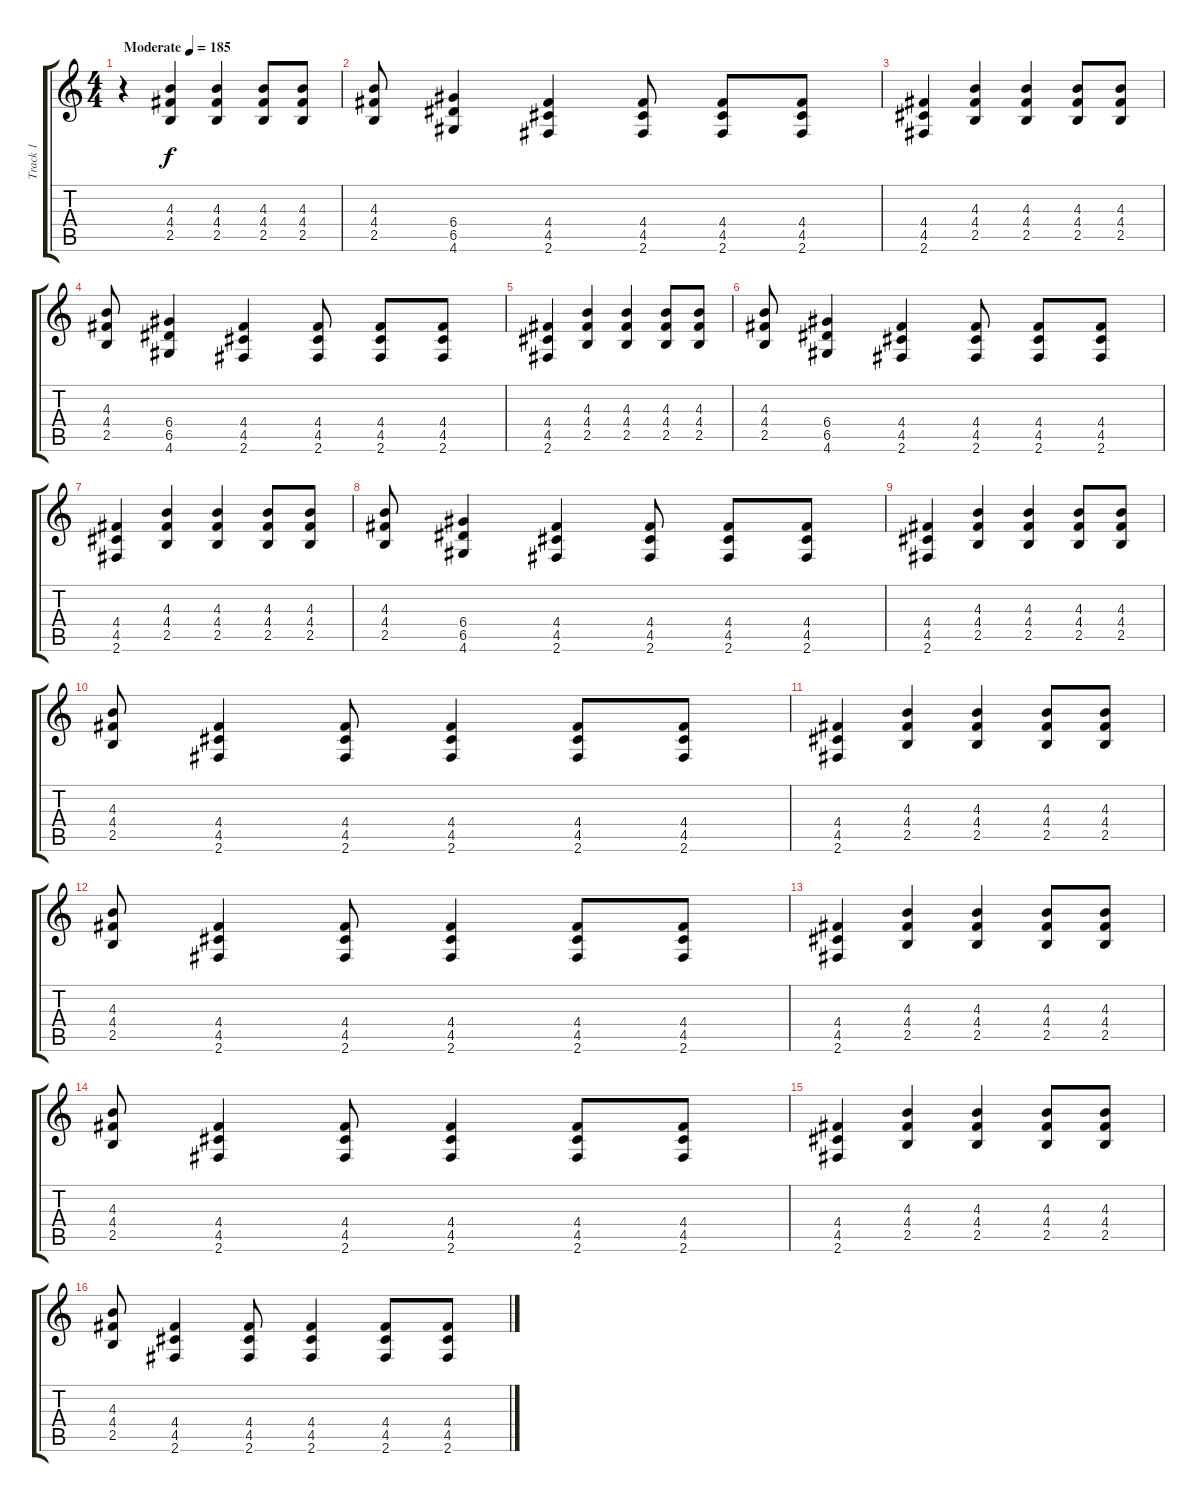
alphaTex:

\track ("Track 1" "Track 1") {instrument distortionguitar}
\staff {score tabs}
\tuning (E4 B3 G3 D3 A2 E2) {hide}
\ts (4 4)
\tempo (185 "Moderate")
\clef g2
\ks c
r.4{dy f instrument distortionguitar} (4.3 4.4 2.5).4 (4.3 4.4 2.5).4 (4.3 4.4 2.5).8 (4.3 4.4 2.5).8 |
(4.3 4.4 2.5).8 (6.4 6.5 4.6).4 (4.4 4.5 2.6).4 (4.4 4.5 2.6).8 (4.4 4.5 2.6).8 (4.4 4.5 2.6).8 |
(4.4 4.5 2.6).4 (4.3 4.4 2.5).4 (4.3 4.4 2.5).4 (4.3 4.4 2.5).8 (4.3 4.4 2.5).8 |
(4.3 4.4 2.5).8 (6.4 6.5 4.6).4 (4.4 4.5 2.6).4 (4.4 4.5 2.6).8 (4.4 4.5 2.6).8 (4.4 4.5 2.6).8 |
(4.4 4.5 2.6).4 (4.3 4.4 2.5).4 (4.3 4.4 2.5).4 (4.3 4.4 2.5).8 (4.3 4.4 2.5).8 |
(4.3 4.4 2.5).8 (6.4 6.5 4.6).4 (4.4 4.5 2.6).4 (4.4 4.5 2.6).8 (4.4 4.5 2.6).8 (4.4 4.5 2.6).8 |
(4.4 4.5 2.6).4 (4.3 4.4 2.5).4 (4.3 4.4 2.5).4 (4.3 4.4 2.5).8 (4.3 4.4 2.5).8 |
(4.3 4.4 2.5).8 (6.4 6.5 4.6).4 (4.4 4.5 2.6).4 (4.4 4.5 2.6).8 (4.4 4.5 2.6).8 (4.4 4.5 2.6).8 |
(4.4 4.5 2.6).4 (4.3 4.4 2.5).4 (4.3 4.4 2.5).4 (4.3 4.4 2.5).8 (4.3 4.4 2.5).8 |
(4.3 4.4 2.5).8 (4.4 4.5 2.6).4 (4.4 4.5 2.6).8 (4.4 4.5 2.6).4 (4.4 4.5 2.6).8 (4.4 4.5 2.6).8 |
(4.4 4.5 2.6).4 (4.3 4.4 2.5).4 (4.3 4.4 2.5).4 (4.3 4.4 2.5).8 (4.3 4.4 2.5).8 |
(4.3 4.4 2.5).8 (4.4 4.5 2.6).4 (4.4 4.5 2.6).8 (4.4 4.5 2.6).4 (4.4 4.5 2.6).8 (4.4 4.5 2.6).8 |
(4.4 4.5 2.6).4 (4.3 4.4 2.5).4 (4.3 4.4 2.5).4 (4.3 4.4 2.5).8 (4.3 4.4 2.5).8 |
(4.3 4.4 2.5).8 (4.4 4.5 2.6).4 (4.4 4.5 2.6).8 (4.4 4.5 2.6).4 (4.4 4.5 2.6).8 (4.4 4.5 2.6).8 |
(4.4 4.5 2.6).4 (4.3 4.4 2.5).4 (4.3 4.4 2.5).4 (4.3 4.4 2.5).8 (4.3 4.4 2.5).8 |
(4.3 4.4 2.5).8 (4.4 4.5 2.6).4 (4.4 4.5 2.6).8 (4.4 4.5 2.6).4 (4.4 4.5 2.6).8 (4.4 4.5 2.6).8
